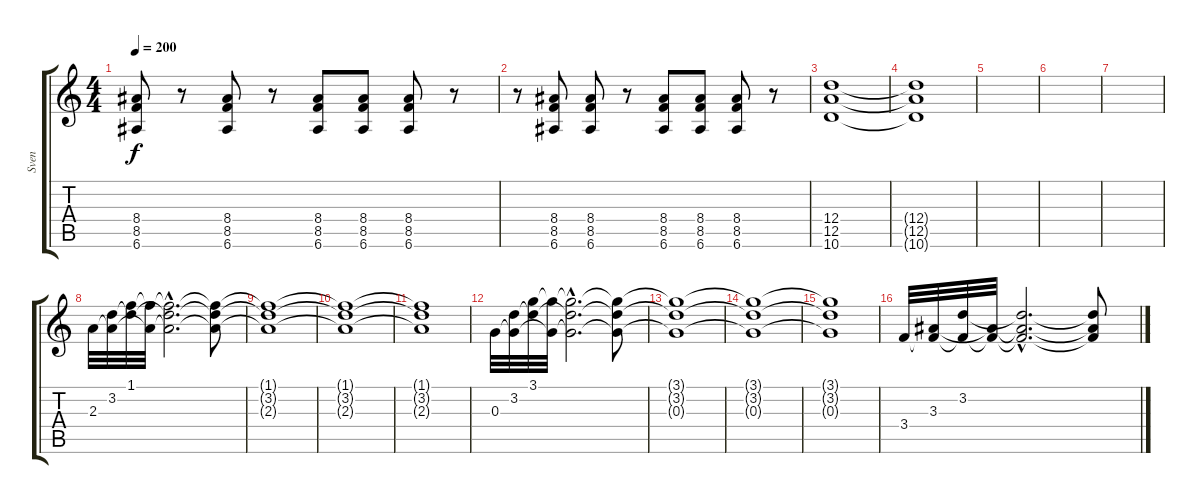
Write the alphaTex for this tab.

\track ("Sven" "Sven") {instrument distortionguitar}
\staff {score tabs}
\tuning (E4 B3 G3 D3 A2 E2) {hide}
\ts (4 4)
\tempo 200
\clef g2
\ks c
(8.4 8.5 6.6).8{dy f} r.8 (8.4 8.5 6.6).8 r.8 (8.4 8.5 6.6).8 (8.4 8.5 6.6).8 (8.4 8.5 6.6).8 r.8 |
r.8 (8.4 8.5 6.6).8 (8.4 8.5 6.6).8 r.8 (8.4 8.5 6.6).8 (8.4 8.5 6.6).8 (8.4 8.5 6.6).8 r.8 |
(12.4 12.5 10.6).1 |
(12.4{t} 12.5{t} 10.6{t}).1 |
|
|
|
2.3.32{volume 6} (3.2 2.3{t}).32 (1.1 3.2{t}).32 (1.1{t} 2.3{t}).32 (1.1{hac t} 3.2{hac t} 2.3{hac t}).2{d} (1.1{t} 3.2{t} 2.3{t}).8 |
(1.1{t} 3.2{t} 2.3{t}).1 |
(1.1{t} 3.2{t} 2.3{t}).1 |
(1.1{t} 3.2{t} 2.3{t}).1 |
0.3.32{volume 6} (3.2 0.3{t}).32 (3.1 3.2{t}).32 (3.1{t} 0.3{t}).32 (3.1{hac t} 3.2{hac t} 0.3{hac t}).2{d} (3.1{t} 3.2{t} 0.3{t}).8 |
(3.1{t} 3.2{t} 0.3{t}).1 |
(3.1{t} 3.2{t} 0.3{t}).1 |
(3.1{t} 3.2{t} 0.3{t}).1 |
3.4.32{volume 6} (3.3 3.4{t}).32 (3.2 3.4{t}).32 (3.3{t} 3.4{t}).32 (3.2{hac t} 3.3{hac t} 3.4{hac t}).2{d} (3.2{t} 3.3{t} 3.4{t}).8
